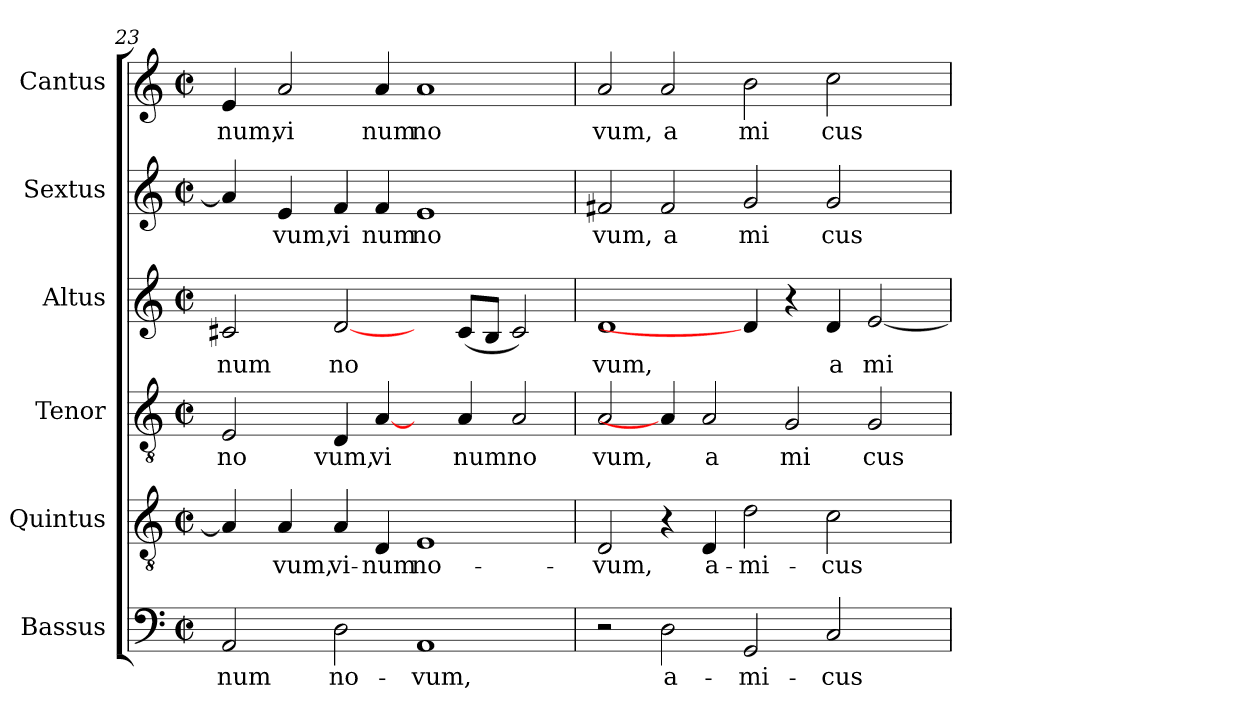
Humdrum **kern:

**kern	**text	**kern	**text	**kern	**text	**kern	**text	**kern	**text	**kern	**text
*part6	*part6	*part5	*part5	*part4	*part4	*part3	*part3	*part2	*part2	*part1	*part1
*staff6	*staff6	*staff5	*staff5	*staff4	*staff4	*staff3	*staff3	*staff2	*staff2	*staff1	*staff1
*I"Bassus	*	*I"Quintus	*	*I"Tenor	*	*I"Altus	*	*I"Sextus	*	*I"Cantus	*
*clefF4	*	*clefGv2	*	*clefGv2	*	*clefG2	*	*clefG2	*	*clefG2	*
*M2/2	*	*M2/2	*	*M2/2	*	*M2/2	*	*M2/2	*	*M2/2	*
*met(c|)	*	*met(c|)	*	*met(c|)	*	*met(c|)	*	*met(c|)	*	*met(c|)	*
=23	=23	=23	=23	=23	=23	=23	=23	=23	=23	=23	=23
!	!LO:LY:b:cj	!	!	!	!LO:LY:b:cj	!	!LO:LY:b:cj	!	!	!	!LO:LY:b:cj
2AA/	-num	4A/]	.	2E/	no	2c#X/	num	4a/]	.	4e/	num,
!	!	!	!LO:LY:b:cj	!	!	!	!	!	!LO:LY:b:cj	!	!LO:LY:b:cj
.	.	4A/	-vum,	.	.	.	.	4e/	vum,	2a/	vi
!	!LO:LY:b:cj	!	!LO:LY:b:cj	!	!LO:LY:b:cj	!	!LO:LY:b:cj	!	!LO:LY:b:cj	!	!
2D\	no-	4A/	vi-	4D/	vum,	[2d/	no	4f/	vi	.	.
!	!	!	!LO:LY:b:cj	!	!LO:LY:b:cj	!	!	!	!LO:LY:b:cj	!	!LO:LY:b:cj
.	.	4D/	-num	[4A/	vi	.	.	4f/	num	4a/	num
!	!LO:LY:b:cj	!	!LO:LY:b:cj	!	!	!	!	!	!LO:LY:b:cj	!	!LO:LY:b:cj
1AA	-vum,	1E	no-	4ryy	.	4ryy	.	1e	no	1a	no
!	!	!	!	!	!LO:LY:b:cj	!	!	!	!	!	!
.	.	.	.	4A/	num	(<8c#/L	.	.	.	.	.
.	.	.	.	.	.	8B/J	.	.	.	.	.
!	!	!	!	!	!LO:LY:b:cj	!	!	!	!	!	!
.	.	.	.	2A/	no	2c#/)	.	.	.	.	.
=24	=24	=24	=24	=24	=24	=24	=24	=24	=24	=24	=24
!	!	!	!LO:LY:b:cj	!	!LO:LY:b:cj	!	!LO:LY:b:cj	!	!LO:LY:b:cj	!	!LO:LY:b:cj
2r	.	2D/	-vum,	2A/	vum,	1d	vum,	2f#X/	vum,	2a/	vum,
!	!LO:LY:b:cj	!	!	!	!	!	!	!	!LO:LY:b:cj	!	!LO:LY:b:cj
2D\	a-	4r	.	4A/]	.	.	.	2f#/	a	2a/	a
!	!	!	!LO:LY:b:cj	!	!LO:LY:b:cj	!	!	!	!	!	!
.	.	4D/	a-	2A/	a	.	.	.	.	.	.
!	!LO:LY:b:cj	!	!LO:LY:b:cj	!	!	!	!	!	!LO:LY:b:cj	!	!LO:LY:b:cj
2GG/	-mi-	2d\	-mi-	.	.	4d/]	.	2g/	mi	2b\	mi
!	!	!	!	!	!LO:LY:b:cj	!	!	!	!	!	!
.	.	.	.	2G/	mi	4r	.	.	.	.	.
!	!LO:LY:b:cj	!	!LO:LY:b:cj	!	!	!	!LO:LY:b:cj	!	!LO:LY:b:cj	!	!LO:LY:b:cj
2C/	-cus	2c\	-cus	.	.	4d/	a	2g/	cus	2cc\	cus
!	!	!	!	!	!LO:LY:b:cj	!	!LO:LY:b	!	!	!	!
.	.	.	.	2G/	cus	[>2e/	mi	.	.	.	.
4ryy	.	4ryy	.	.	.	.	.	4ryy	.	4ryy	.
=	=	=	=	=	=	=	=	=	=	=	=
*-	*-	*-	*-	*-	*-	*-	*-	*-	*-	*-	*-
